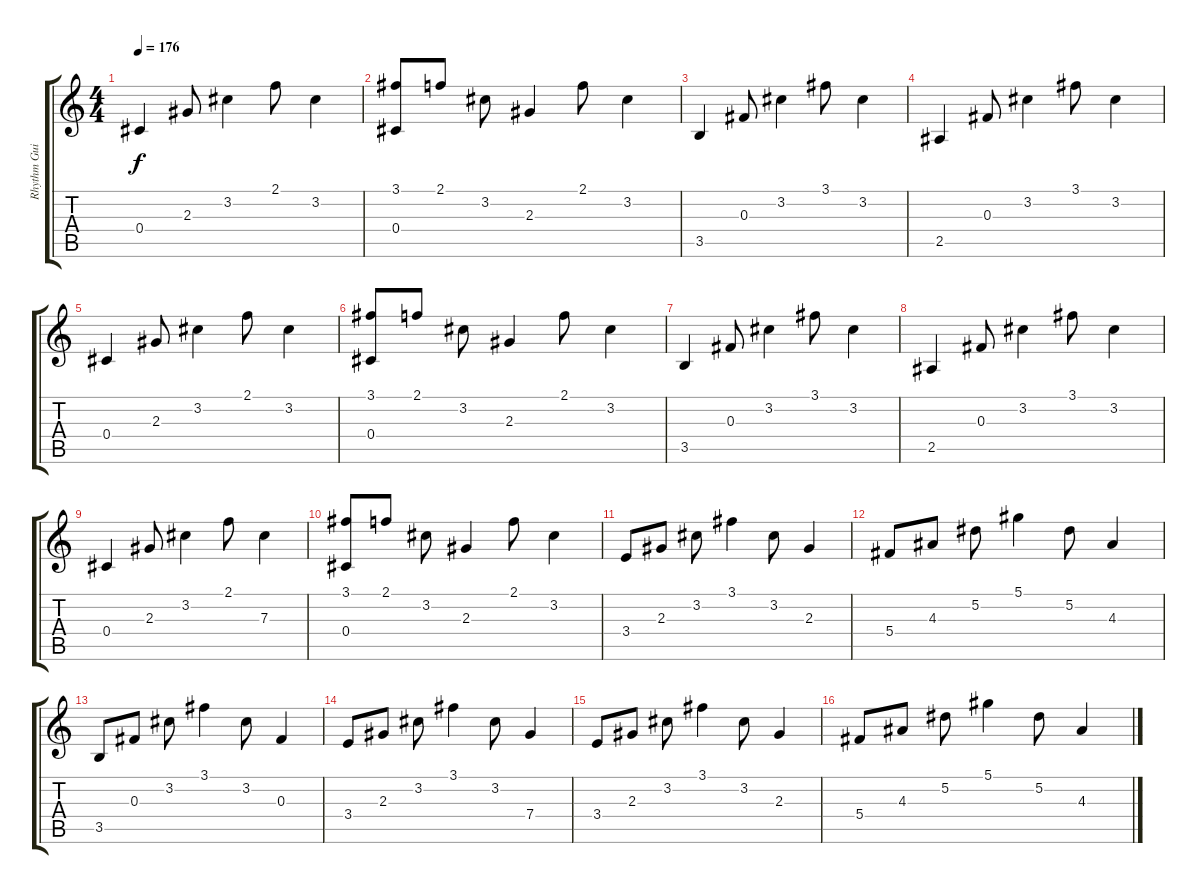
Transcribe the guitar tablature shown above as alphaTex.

\track ("Rhythm Guitar" "Rhythm Gui") {instrument acousticguitarsteel}
\staff {score tabs}
\tuning (Eb4 Bb3 Gb3 Db3 Ab2 Eb2) {hide}
\ts (4 4)
\tempo 176
\clef g2
\ks c
0.4.4{dy f} 2.3.8 3.2.4 2.1.8 3.2.4 |
(3.1 0.4).8 2.1.8 3.2.8 2.3.4 2.1.8 3.2.4 |
3.5.4 0.3.8 3.2.4 3.1.8 3.2.4 |
2.5.4 0.3.8 3.2.4 3.1.8 3.2.4 |
0.4.4 2.3.8 3.2.4 2.1.8 3.2.4 |
(3.1 0.4).8 2.1.8 3.2.8 2.3.4 2.1.8 3.2.4 |
3.5.4 0.3.8 3.2.4 3.1.8 3.2.4 |
2.5.4 0.3.8 3.2.4 3.1.8 3.2.4 |
0.4.4 2.3.8 3.2.4 2.1.8 7.3.4 |
(3.1 0.4).8 2.1.8 3.2.8 2.3.4 2.1.8 3.2.4 |
3.4.8 2.3.8 3.2.8 3.1.4 3.2.8 2.3.4 |
5.4.8 4.3.8 5.2.8 5.1.4 5.2.8 4.3.4 |
3.5.8 0.3.8 3.2.8 3.1.4 3.2.8 0.3.4 |
3.4.8 2.3.8 3.2.8 3.1.4 3.2.8 7.4.4 |
3.4.8 2.3.8 3.2.8 3.1.4 3.2.8 2.3.4 |
5.4.8 4.3.8 5.2.8 5.1.4 5.2.8 4.3.4
